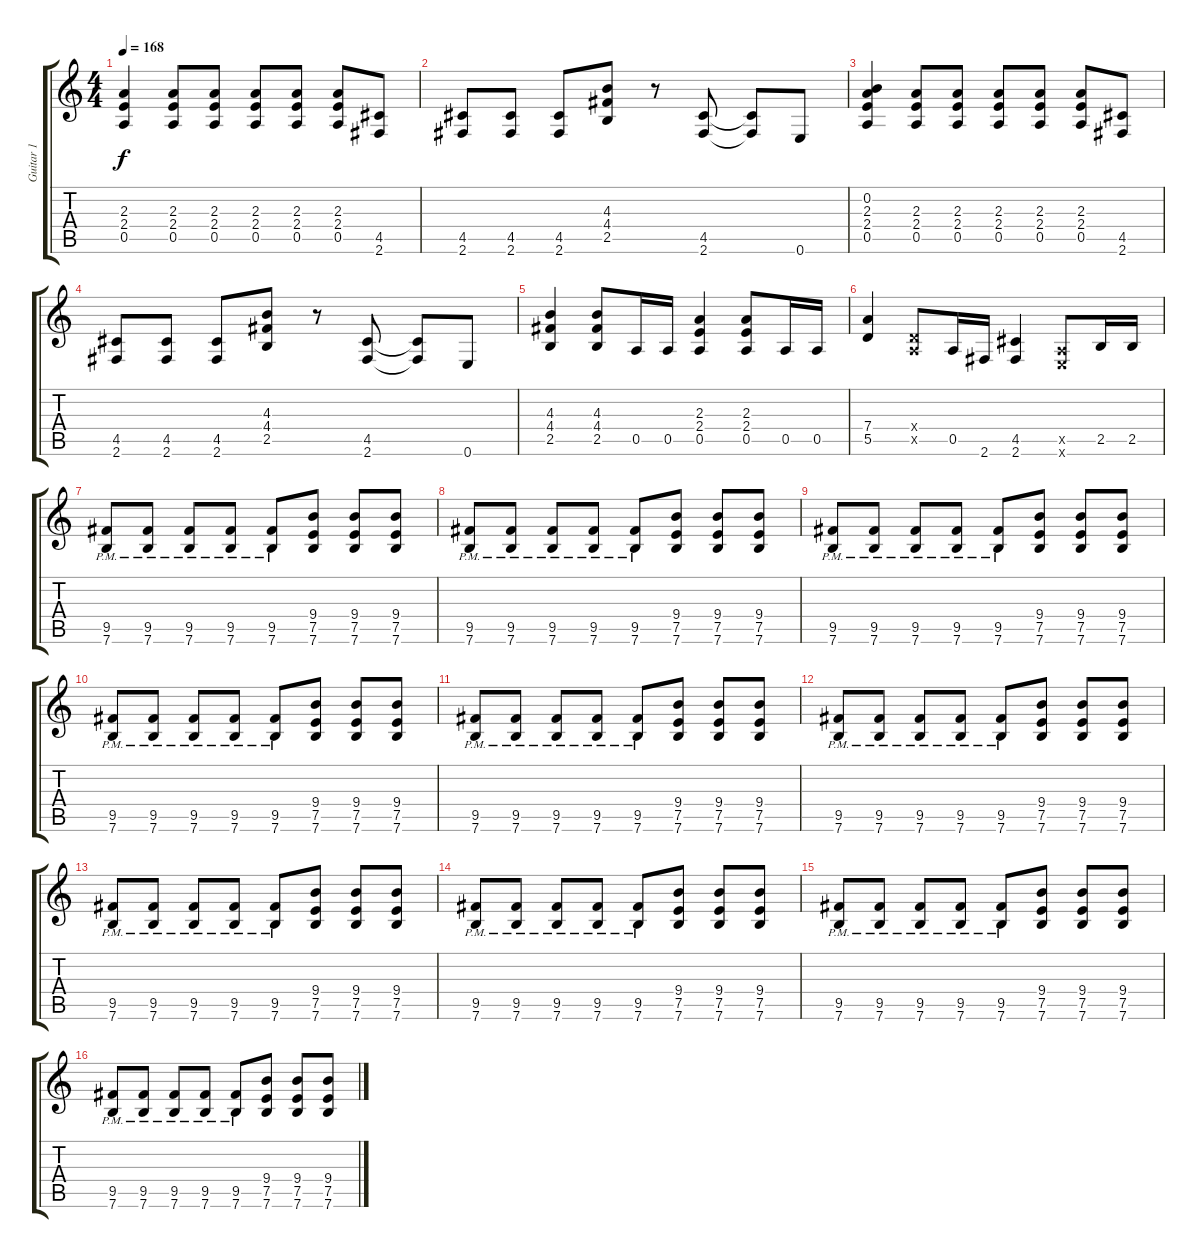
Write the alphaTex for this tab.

\track ("Guitar 1" "Guitar 1") {instrument overdrivenguitar}
\staff {score tabs}
\tuning (E4 B3 G3 D3 A2 E2) {hide}
\ts (4 4)
\tempo 168
\clef g2
\ks c
(2.3 2.4 0.5).4{dy f} (2.3 2.4 0.5).8 (2.3 2.4 0.5).8 (2.3 2.4 0.5).8 (2.3 2.4 0.5).8 (2.3 2.4 0.5).8 (4.5 2.6).8 |
(4.5 2.6).8 (4.5 2.6).8 (4.5 2.6).8 (4.3 4.4 2.5).8 r.8 (4.5 2.6).8 (4.5{t} 2.6{t}).8 0.6.8 |
(0.2 2.3 2.4 0.5).4 (2.3 2.4 0.5).8 (2.3 2.4 0.5).8 (2.3 2.4 0.5).8 (2.3 2.4 0.5).8 (2.3 2.4 0.5).8 (4.5 2.6).8 |
(4.5 2.6).8 (4.5 2.6).8 (4.5 2.6).8 (4.3 4.4 2.5).8 r.8 (4.5 2.6).8 (4.5{t} 2.6{t}).8 0.6.8 |
(4.3 4.4 2.5).4 (4.3 4.4 2.5).8 0.5.16 0.5.16 (2.3 2.4 0.5).4 (2.3 2.4 0.5).8 0.5.16 0.5.16 |
(7.4 5.5).4 (0.4{x} 0.5{x}).8 0.5.16 2.6.16 (4.5 2.6).4 (0.5{x} 0.6{x}).8 2.5.16 2.5.16 |
(9.5{pm} 7.6{pm}).8 (9.5{pm} 7.6{pm}).8 (9.5{pm} 7.6{pm}).8 (9.5{pm} 7.6{pm}).8 (9.5{pm} 7.6{pm}).8 (9.4 7.5 7.6).8 (9.4 7.5 7.6).8 (9.4 7.5 7.6).8 |
(9.5{pm} 7.6{pm}).8 (9.5{pm} 7.6{pm}).8 (9.5{pm} 7.6{pm}).8 (9.5{pm} 7.6{pm}).8 (9.5{pm} 7.6{pm}).8 (9.4 7.5 7.6).8 (9.4 7.5 7.6).8 (9.4 7.5 7.6).8 |
(9.5{pm} 7.6{pm}).8 (9.5{pm} 7.6{pm}).8 (9.5{pm} 7.6{pm}).8 (9.5{pm} 7.6{pm}).8 (9.5{pm} 7.6{pm}).8 (9.4 7.5 7.6).8 (9.4 7.5 7.6).8 (9.4 7.5 7.6).8 |
(9.5{pm} 7.6{pm}).8 (9.5{pm} 7.6{pm}).8 (9.5{pm} 7.6{pm}).8 (9.5{pm} 7.6{pm}).8 (9.5{pm} 7.6{pm}).8 (9.4 7.5 7.6).8 (9.4 7.5 7.6).8 (9.4 7.5 7.6).8 |
(9.5{pm} 7.6{pm}).8 (9.5{pm} 7.6{pm}).8 (9.5{pm} 7.6{pm}).8 (9.5{pm} 7.6{pm}).8 (9.5{pm} 7.6{pm}).8 (9.4 7.5 7.6).8 (9.4 7.5 7.6).8 (9.4 7.5 7.6).8 |
(9.5{pm} 7.6{pm}).8 (9.5{pm} 7.6{pm}).8 (9.5{pm} 7.6{pm}).8 (9.5{pm} 7.6{pm}).8 (9.5{pm} 7.6{pm}).8 (9.4 7.5 7.6).8 (9.4 7.5 7.6).8 (9.4 7.5 7.6).8 |
(9.5{pm} 7.6{pm}).8 (9.5{pm} 7.6{pm}).8 (9.5{pm} 7.6{pm}).8 (9.5{pm} 7.6{pm}).8 (9.5{pm} 7.6{pm}).8 (9.4 7.5 7.6).8 (9.4 7.5 7.6).8 (9.4 7.5 7.6).8 |
(9.5{pm} 7.6{pm}).8 (9.5{pm} 7.6{pm}).8 (9.5{pm} 7.6{pm}).8 (9.5{pm} 7.6{pm}).8 (9.5{pm} 7.6{pm}).8 (9.4 7.5 7.6).8 (9.4 7.5 7.6).8 (9.4 7.5 7.6).8 |
(9.5{pm} 7.6{pm}).8 (9.5{pm} 7.6{pm}).8 (9.5{pm} 7.6{pm}).8 (9.5{pm} 7.6{pm}).8 (9.5{pm} 7.6{pm}).8 (9.4 7.5 7.6).8 (9.4 7.5 7.6).8 (9.4 7.5 7.6).8 |
(9.5{pm} 7.6{pm}).8 (9.5{pm} 7.6{pm}).8 (9.5{pm} 7.6{pm}).8 (9.5{pm} 7.6{pm}).8 (9.5{pm} 7.6{pm}).8 (9.4 7.5 7.6).8 (9.4 7.5 7.6).8 (9.4 7.5 7.6).8
